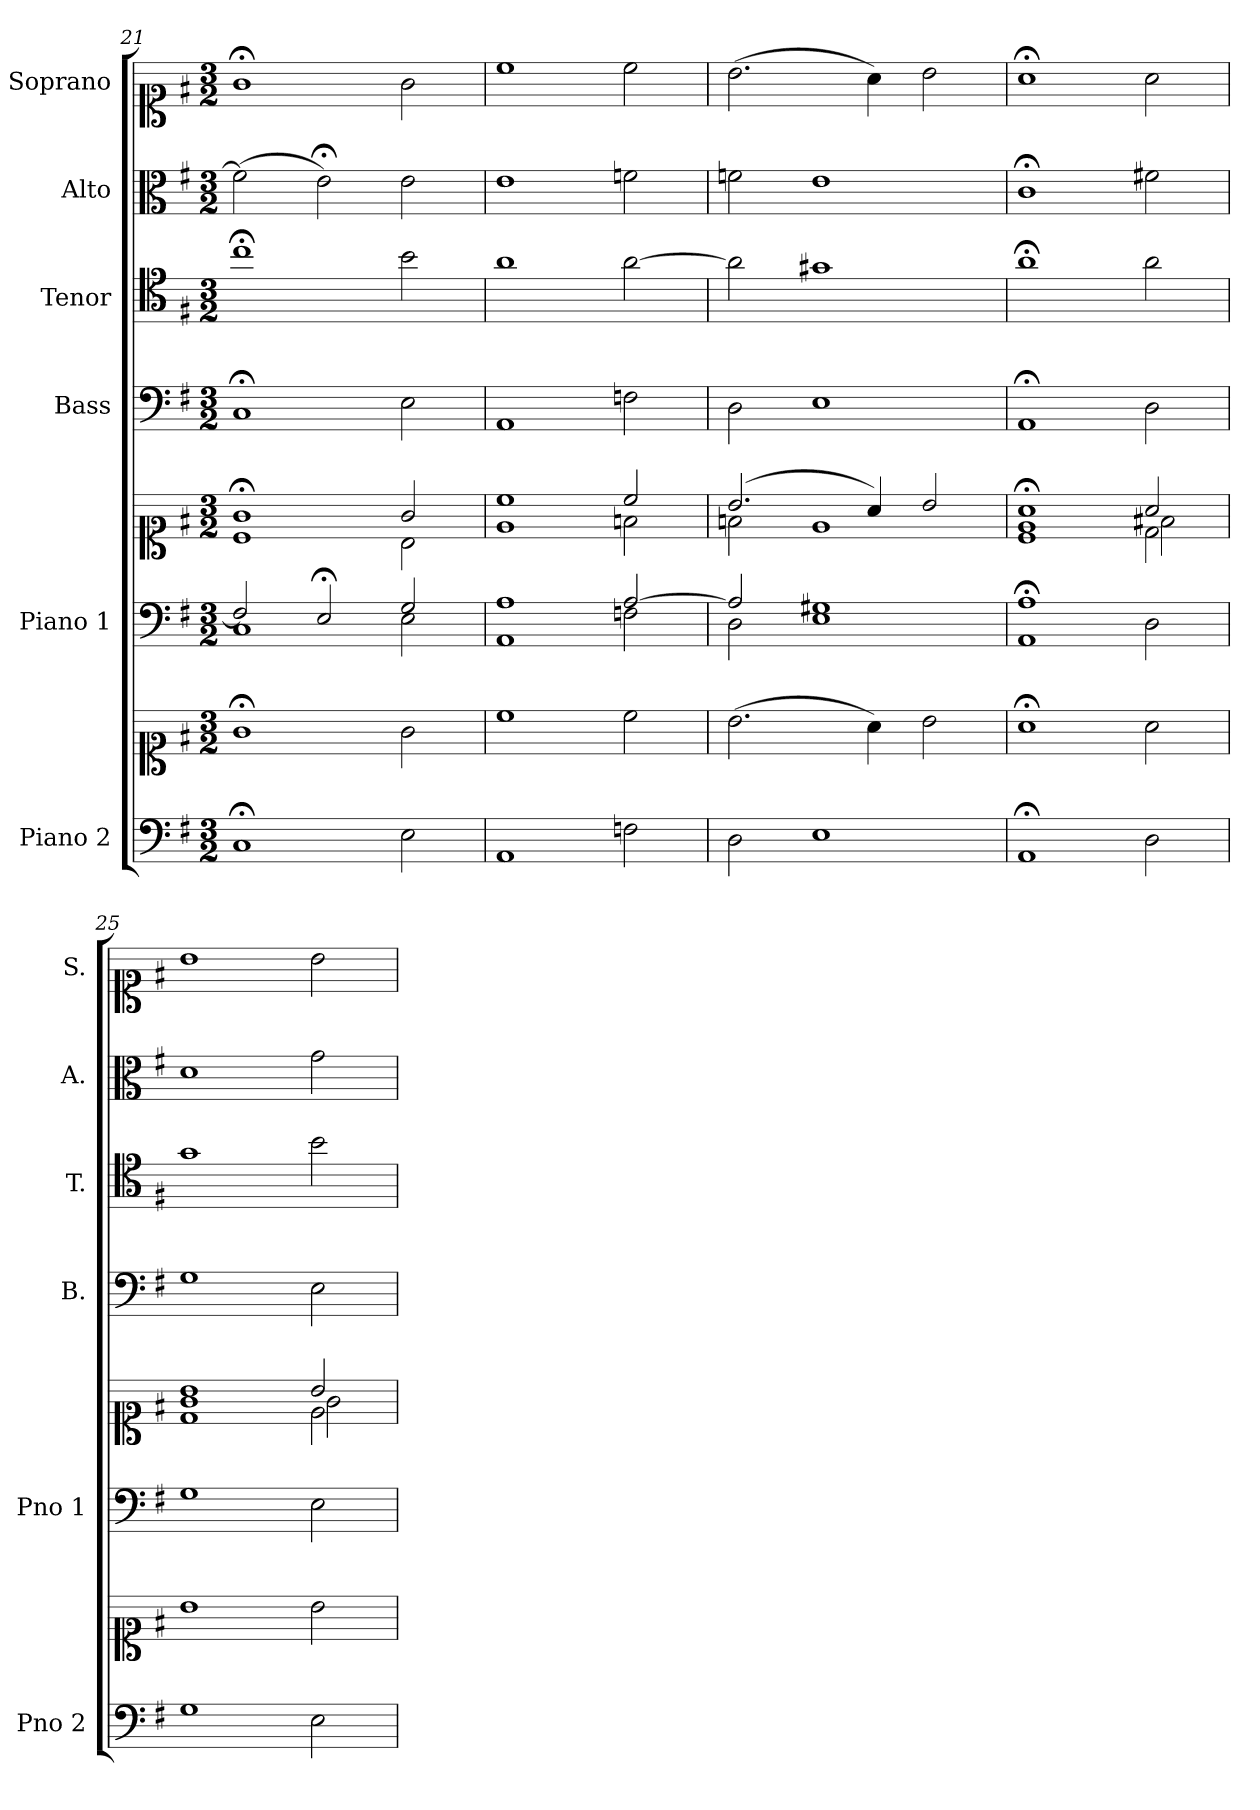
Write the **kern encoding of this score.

**kern	**kern	**kern	**kern	**kern	**kern	**kern	**kern
*part6	*part6	*part5	*part5	*part4	*part3	*part2	*part1
*staff8	*staff7	*staff6	*staff5	*staff4	*staff3	*staff2	*staff1
*I"Piano 2	*	*I"Piano 1	*	*I"Bass	*I"Tenor	*I"Alto	*I"Soprano
*I'Pno 2	*	*I'Pno 1	*	*I'B.	*I'T.	*I'A.	*I'S.
*clefF4	*clefC1	*clefF4	*clefC1	*clefF4	*clefC4	*clefC3	*clefC1
*	*	*	*	*	*ITrd7c12	*	*
*k[f#]	*k[f#]	*k[f#]	*k[f#]	*k[f#]	*k[f#]	*k[f#]	*k[f#]
*G:	*G:	*G:	*G:	*G:	*G:	*G:	*G:
*M3/2	*M3/2	*M3/2	*M3/2	*M3/2	*M3/2	*M3/2	*M3/2
=21	=21	=21	=21	=21	=21	=21	=21
*	*	*^	*^	*	*	*	*
1C;/	1g;<\	2F/]	1C\	1g;</	1c\	1C;</	1c;<\	(2f\]	1g;<\
.	.	2E;/	.	.	.	.	.	2e;<\)	.
2E\	2g\	2G/	2E\	2g/	2B\	2E\	2B\	2e\	2g\
=22	=22	=22	=22	=22	=22	=22	=22	=22	=22
1AA/	1cc\	1A/	1AA\	1cc/	1e\	1AA/	1A\	1e\	1cc\
2Fn\	2cc\	[>2A/	2Fn\	2cc/	2fn\	2Fn\	[>2A\	2fn\	2cc\
=23	=23	=23	=23	=23	=23	=23	=23	=23	=23
2D\	(2.b\	2A/]	2D\	(2.b/	2fnj\	2D\	2A\]	2fnj\	(2.b\
1E\	.	1G#X/	1E\	.	1e\	1E\	1G#X\	1e\	.
.	4a\)	.	.	4a/)	.	.	.	.	4a\)
.	2b\	.	.	2b/	.	.	.	.	2b\
=24	=24	=24	=24	=24	=24	=24	=24	=24	=24
*	*	*	*	*^	*^	*	*	*	*
1AA;/	1a;<\	1A;/	1AA\	1a;</	1ryy	1e\	1c\	1AA;</	1A;<\	1c;<\	1a;<\
2D\	2a\	2ryy	2D\	2a/	2d\	2f#X\	2ryy	2D\	2A\	2f#X\	2a\
*	*	*v	*v	*	*	*	*	*	*	*	*
*	*	*	*	*	*v	*v	*	*	*	*
=25	=25	=25	=25	=25	=25	=25	=25	=25	=25
1G\	1b\	1G\	1b/	1d\	1g\	1G\	1G\	1d\	1b\
2E\	2b\	2E\	2b/	2e\	2g\	2E\	2B\	2g\	2b\
*	*	*	*v	*v	*v	*	*	*	*
=	=	=	=	=	=	=	=
*-	*-	*-	*-	*-	*-	*-	*-
